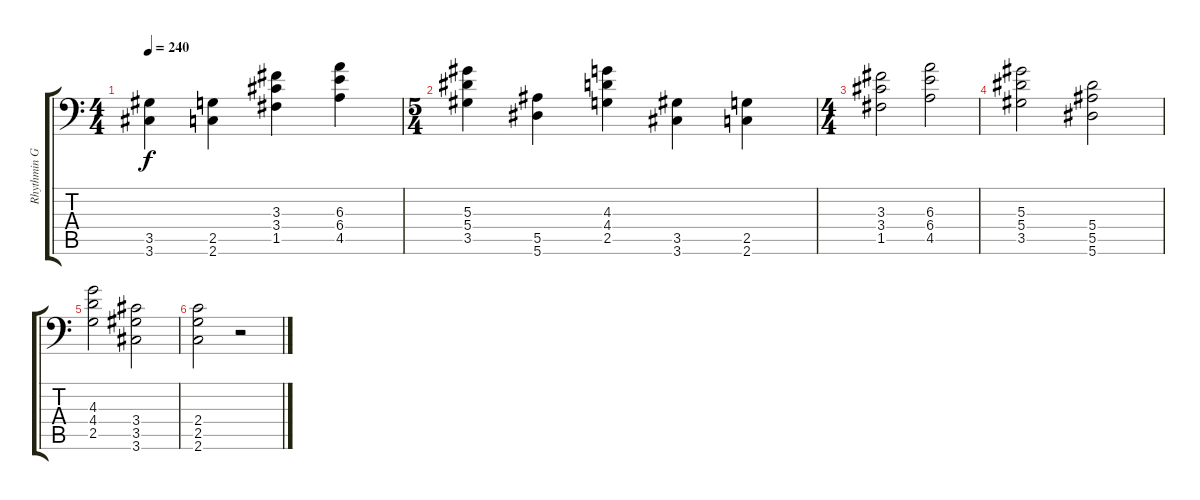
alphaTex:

\track ("Rhythmin Guitar #2" "Rhythmin G") {instrument distortionguitar}
\staff {score tabs}
\tuning (C4 G3 Eb3 Bb2 F2 Bb1) {hide}
\ts (4 4)
\tempo 240
\clef f4
\ks c
(3.5 3.6).4{dy f} (2.5 2.6).4 (3.3 3.4 1.5).4 (6.3 6.4 4.5).4 |
\ts (5 4)
(5.3 5.4 3.5).4 (5.5 5.6).4 (4.3 4.4 2.5).4 (3.5 3.6).4 (2.5 2.6).4 |
\ts (4 4)
(3.3 3.4 1.5).2 (6.3 6.4 4.5).2 |
(5.3 5.4 3.5).2 (5.4 5.5 5.6).2 |
(4.3 4.4 2.5).2 (3.4 3.5 3.6).2 |
(2.4 2.5 2.6).2 r.2
